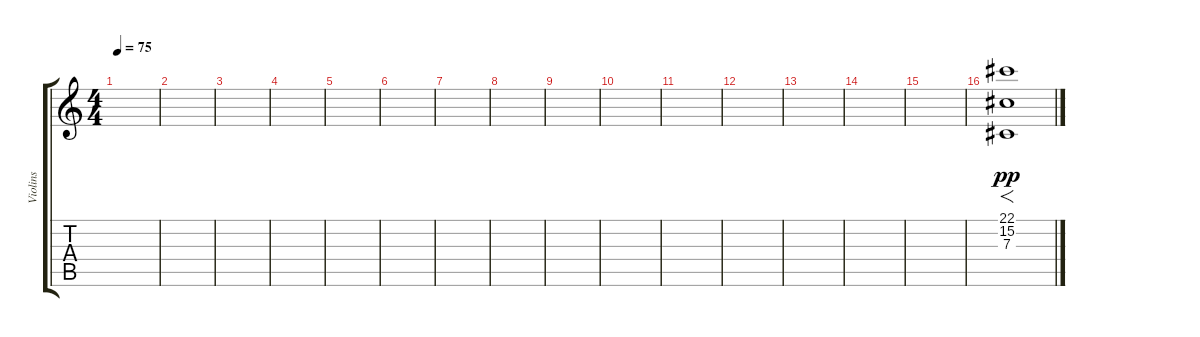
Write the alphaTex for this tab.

\track ("Violins" "Violins") {instrument violin}
\staff {score tabs}
\tuning (Eb4 Bb3 Gb3 Db3 Ab2 Db2) {hide}
\ts (4 4)
\tempo 75
\clef g2
\ks c
|
|
|
|
|
|
|
|
|
|
|
|
|
|
|
(22.1 15.2 7.3).1{f dy pp}
